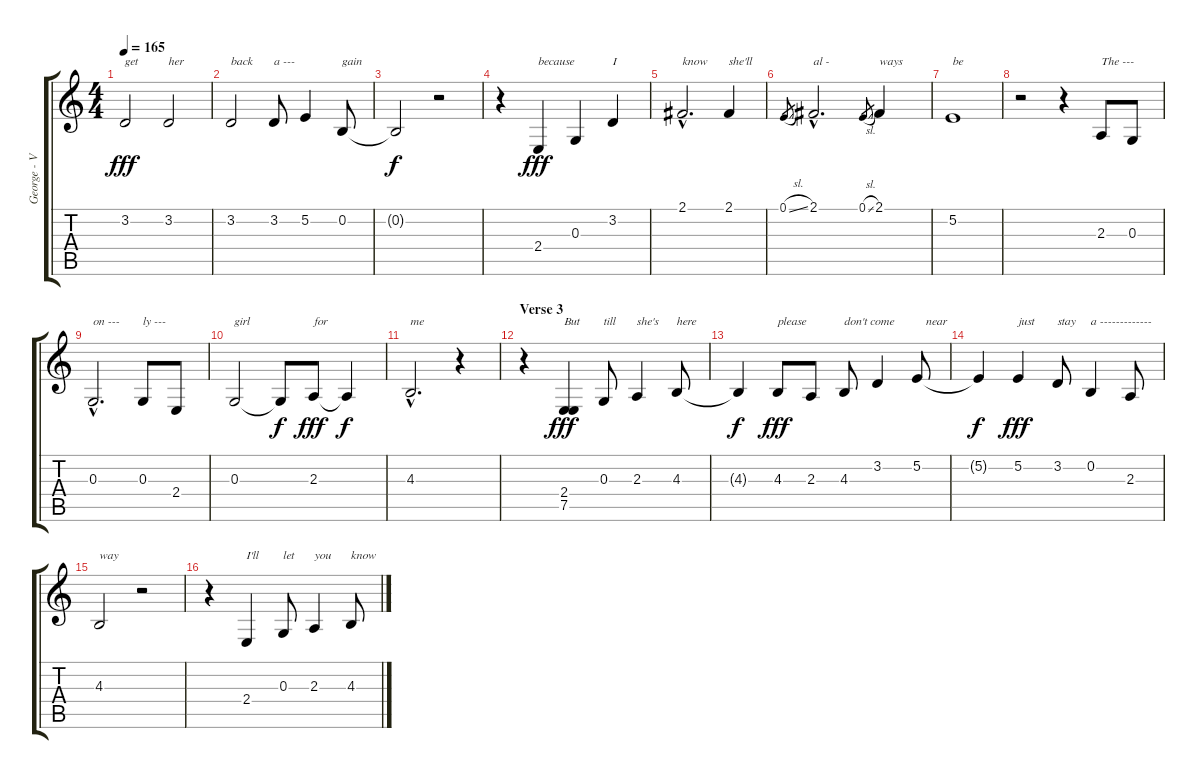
\track ("George - Vocals" "George - V") {instrument altosax}
\staff {score tabs}
\tuning (E4 B3 G3 D3 A2 E2) {hide}
\ts (4 4)
\tempo 165
\clef g2
\ks c
3.2.2{txt "get" dy fff} 3.2.2{txt "her"} |
3.2.2{txt "back"} 3.2.8{txt "a ---"} 5.2.4 0.2.8{txt "gain"} |
0.2{t}.2{dy f} r.2 |
r.4 2.4.4{txt "because" dy fff} 0.3.4 3.2.4{txt "I"} |
2.1{hac}.2{d txt "know"} 2.1.4{txt "she'll"} |
0.1{sl}.8{gr} 2.1{hac}.2{d txt "al -"} 0.1{sl}.8{gr} 2.1.4{txt "ways"} |
5.2.1{txt "be"} |
r.2 r.4 2.3.8{txt "The ---"} 0.3.8 |
0.3{hac}.2{d txt "on ---"} 0.3.8{txt "ly ---"} 2.4.8 |
0.3.2{txt "girl"} 0.3{t}.8{dy f} 2.3.8{txt "for" dy fff} 2.3{t}.4{dy f} |
4.3{hac}.2{d txt "me"} r.4 |
\section ("" "Verse 3")
r.4 (2.4 7.5).4{txt "But" dy fff} 0.3.8{txt "till"} 2.3.4{txt "she's"} 4.3.8{txt "here"} |
4.3{t}.4{dy f} 4.3.8{txt "please" dy fff} 2.3.8 4.3.8{txt "don't come"} 3.2.4 5.2.8{txt "   near"} |
5.2{t}.4{dy f} 5.2.4{txt "just" dy fff} 3.2.8{txt "stay"} 0.2.4{txt "a -------------"} 2.3.8 |
4.3.2{txt "way"} r.2 |
r.4 2.4.4{txt "I'll"} 0.3.8{txt "let"} 2.3.4{txt "you"} 4.3.8{txt "know"}
